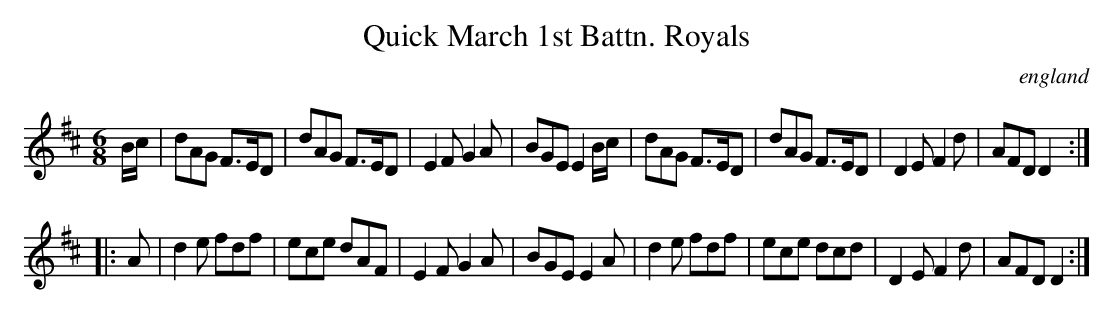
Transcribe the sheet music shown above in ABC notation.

X:1
T:Quick March 1st Battn. Royals
O:england
M:6/8
K:D
B/c/|\
dAG F>ED| dAG F>ED| E2F G2A| BGE E2B/c/|\
dAG F>ED| dAG F>ED| D2E F2d| AFD D2::
A|\
d2e fdf| ece dAF| E2F G2A| BGE E2A|\
d2e fdf| ece dcd| D2E F2d| AFD D2:|
